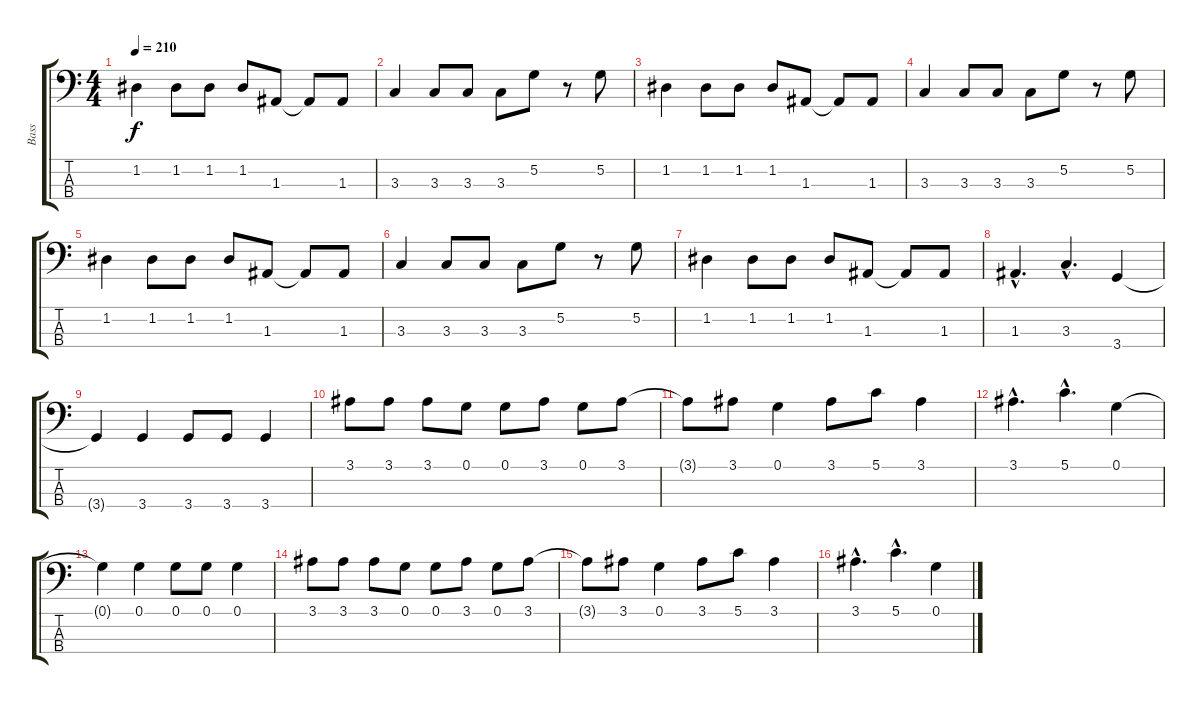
\track ("Bass" "Bass") {instrument electricbasspick}
\staff {score tabs}
\tuning (G2 D2 A1 E1) {hide}
\ts (4 4)
\tempo 210
\clef f4
\ks c
1.2.4{dy f} 1.2.8 1.2.8 1.2.8 1.3.8 1.3{t}.8 1.3.8 |
3.3.4 3.3.8 3.3.8 3.3.8 5.2.8 r.8 5.2.8 |
1.2.4 1.2.8 1.2.8 1.2.8 1.3.8 1.3{t}.8 1.3.8 |
3.3.4 3.3.8 3.3.8 3.3.8 5.2.8 r.8 5.2.8 |
1.2.4 1.2.8 1.2.8 1.2.8 1.3.8 1.3{t}.8 1.3.8 |
3.3.4 3.3.8 3.3.8 3.3.8 5.2.8 r.8 5.2.8 |
1.2.4 1.2.8 1.2.8 1.2.8 1.3.8 1.3{t}.8 1.3.8 |
1.3{hac}.4{d} 3.3{hac}.4{d} 3.4.4 |
3.4{t}.4 3.4.4 3.4.8 3.4.8 3.4.4 |
3.1.8 3.1.8 3.1.8 0.1.8 0.1.8 3.1.8 0.1.8 3.1.8 |
3.1{t}.8 3.1.8 0.1.4 3.1.8 5.1.8 3.1.4 |
3.1{hac}.4{d} 5.1{hac}.4{d} 0.1.4 |
0.1{t}.4 0.1.4 0.1.8 0.1.8 0.1.4 |
3.1.8 3.1.8 3.1.8 0.1.8 0.1.8 3.1.8 0.1.8 3.1.8 |
3.1{t}.8 3.1.8 0.1.4 3.1.8 5.1.8 3.1.4 |
3.1{hac}.4{d} 5.1{hac}.4{d} 0.1.4
